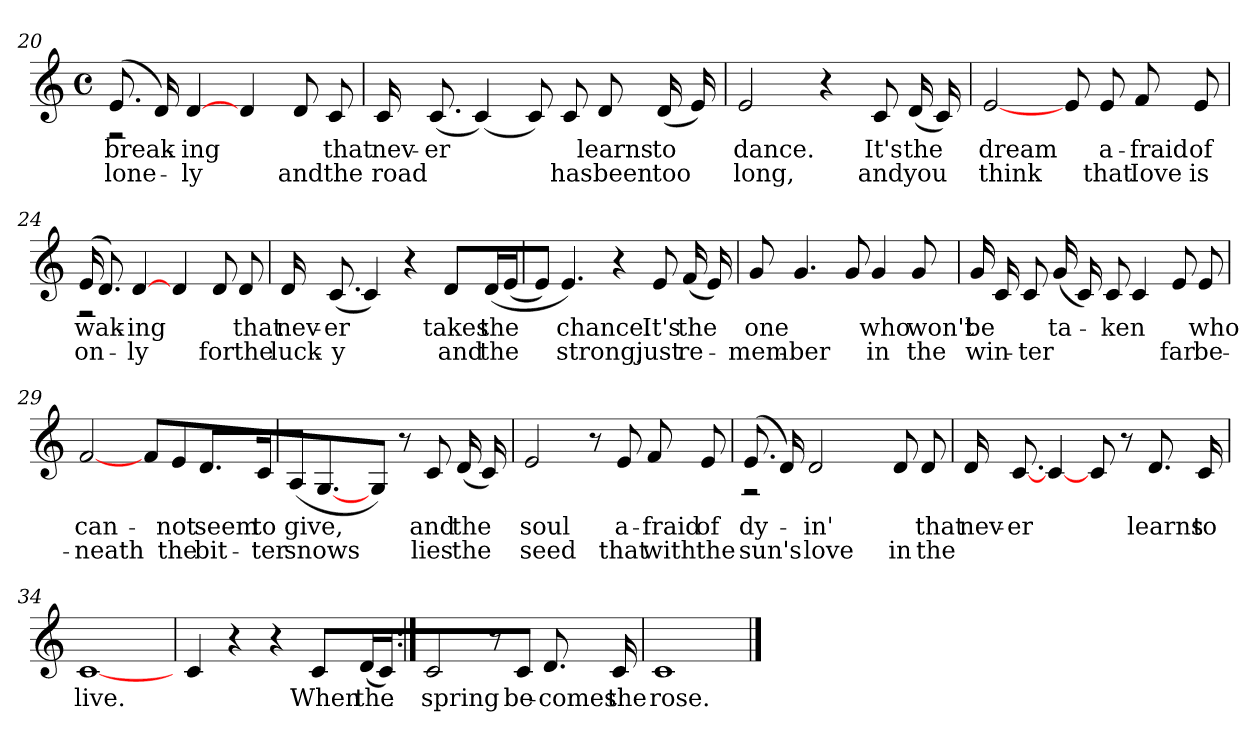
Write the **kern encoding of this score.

**kern	**text	**text
*part1	*part1	*part1
*staff1	*staff1	*staff1
*clefG2	*	*
*k[]	*	*
*C:	*	*
*M4/4	*	*
*met(c)	*	*
=20	=20	=20
*^	*	*
(8.eL	2r	-break-	-lone-
16d)	.	.	.
[4d	.	-ing	-ly
4d	2ryy	.	.
8dL	.	.	-and
8c	.	-that	-the
*v	*v	*	*
!!LO:LB:g=z
=21	=21	=21
16cLL	-nev-	-road
(8.c	-er	.
(4c)	.	.
8cL)	.	.
8c	.	-has
8dL	-learns	-been
(16d	-to	-too
16e)	.	.
=22	=22	=22
2e	-dance.	-long,
4r	.	.
8cL	-It's	-and
(16d	-the	-you
16c)	.	.
=23	=23	=23
[2e	-dream	-think
8eL	.	.
8e	-a-	-that
8fL	-fraid	-Iove
8e	-of	-is
=24	=24	=24
*^	*	*
(16eLL	2r	-wak-	-on-
8.d)	.	.	.
[4d	.	-ing	-ly
4d	2ryy	.	.
8dL	.	.	-for
8d	.	-that	-the
*v	*v	*	*
!!LO:LB:g=z
=25	=25	=25
16dLL	-nev-	-luck-
(8.c	-er	-y
4c)	.	.
4r	.	.
8dL	-takes	-and
(16d	-the	-the
(16e	.	.
=26	=26	=26
8eJ)	.	.
4.e)	-chance.	-strong,
4r	.	.
8eL	-It's	-just
(16f	-the	-re-
16e)	.	.
=27	=27	=27
8gL	-one	-mem-
4.g	.	-ber
8gL	.	.
4g	-who	-in
8g	-won't	-the
=28	=28	=28
16gLL	-be	-win-
16c	.	.
8c	.	-ter
(16gLL	-ta-	.
16c)	.	.
8cL	-ken	.
4c	.	.
8eL	.	-far
8e	-who	-be-
!!LO:LB:g=z
=29	=29	=29
[2f	-can-	-neath
8fL	.	.
8e	-not	-the
8.dL	-seem	-bit-
16c	-to	-ter
=30	=30	=30
(8AJ	-give,	-snows
[4.G	.	.
8GJ)	.	.
8r	.	.
8cL	-and	-lies
(16d	-the	-the
16c)	.	.
=31	=31	=31
2e	-soul	-seed
8r	.	.
8eL	-a-	-that
8fL	-fraid	-with
8e	-of	-the
=32	=32	=32
*^	*	*
(8.eL	2r	-dy-	-sun's
16d)	.	.	.
2d	.	-in'	-love
.	2ryy	.	.
8d	.	.	-in
8d	.	-that	-the
*v	*v	*	*
!!LO:LB:g=z
=33	=33	=33
16dLL	-nev-	.
[8.c	-er	.
[4c	.	.
8cJ	.	.
8r	.	.
8.dL	-learns	.
16c	-to	.
=34	=34	=34
[1c	-live.	.
=35	=35	=35
4c	.	.
4r	.	.
4r	.	.
8cL	-When	.
(16d	-the_	.
16c)	.	.
!!LO:LB:g=z
=36:|!	=36:|!	=36:|!
2c	-spring	.
8r	.	.
8cJ	-be-	.
8.dL	-comes	.
16c	-the	.
=37	=37	=37
1c	-rose.	.
==	==	==
*-	*-	*-
